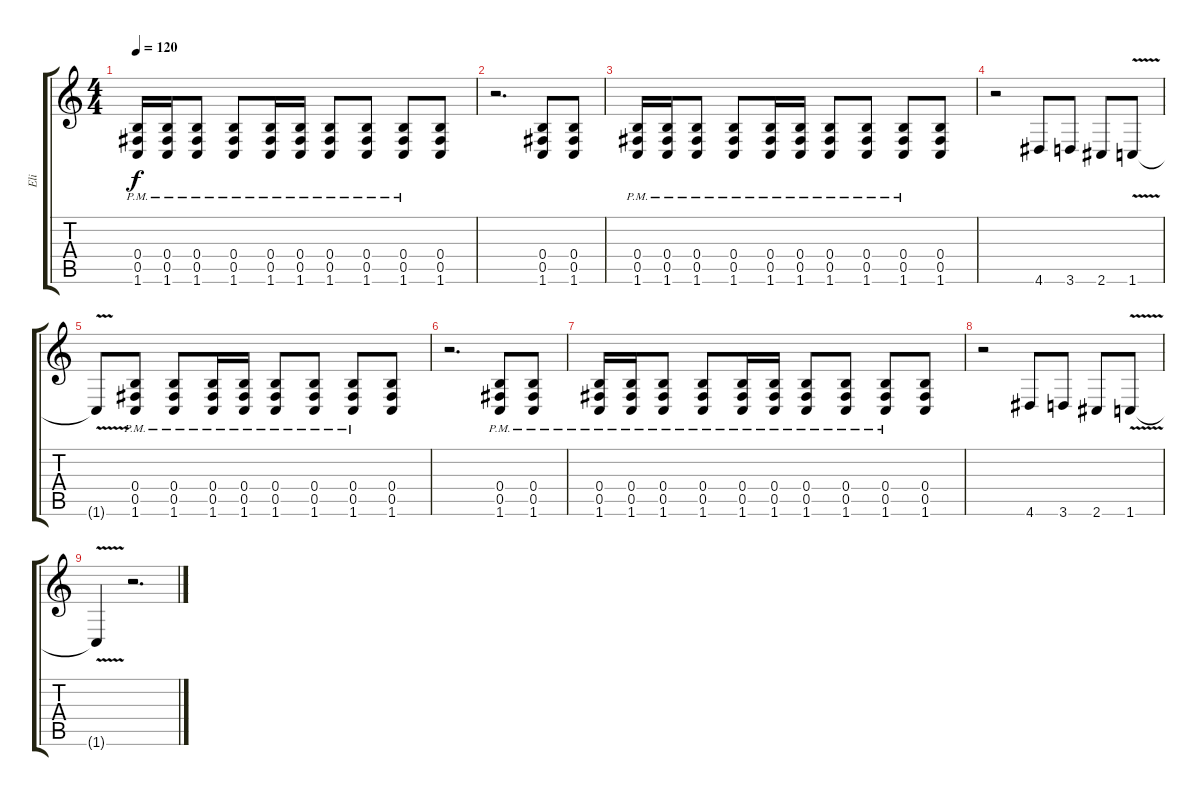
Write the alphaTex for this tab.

\track ("Eli" "Eli") {instrument distortionguitar}
\staff {score tabs}
\tuning (Db4 Ab3 E3 B2 Gb2 B1) {hide}
\ts (4 4)
\tempo 120
\clef g2
\ks c
(0.4{pm} 0.5{pm} 1.6{pm}).16{dy f volume 16} (0.4{pm} 0.5{pm} 1.6{pm}).16 (0.4{pm} 0.5{pm} 1.6{pm}).8 (0.4{pm} 0.5{pm} 1.6{pm}).8 (0.4{pm} 0.5{pm} 1.6{pm}).16 (0.4{pm} 0.5{pm} 1.6{pm}).16 (0.4{pm} 0.5{pm} 1.6{pm}).8 (0.4{pm} 0.5{pm} 1.6{pm}).8 (0.4{pm} 0.5{pm} 1.6{pm}).8 (0.4 0.5 1.6).8 |
r.2{d} (0.4 0.5 1.6).8 (0.4 0.5 1.6).8 |
(0.4{pm} 0.5{pm} 1.6{pm}).16 (0.4{pm} 0.5{pm} 1.6{pm}).16 (0.4{pm} 0.5{pm} 1.6{pm}).8 (0.4{pm} 0.5{pm} 1.6{pm}).8 (0.4{pm} 0.5{pm} 1.6{pm}).16 (0.4{pm} 0.5{pm} 1.6{pm}).16 (0.4{pm} 0.5{pm} 1.6{pm}).8 (0.4{pm} 0.5{pm} 1.6{pm}).8 (0.4{pm} 0.5{pm} 1.6{pm}).8 (0.4 0.5 1.6).8 |
r.2 4.6.8 3.6.8 2.6.8 1.6{v}.8 |
1.6{t}.8 (0.4{pm} 0.5{pm} 1.6{pm}).8 (0.4{pm} 0.5{pm} 1.6{pm}).8 (0.4{pm} 0.5{pm} 1.6{pm}).16 (0.4{pm} 0.5{pm} 1.6{pm}).16 (0.4{pm} 0.5{pm} 1.6{pm}).8 (0.4{pm} 0.5{pm} 1.6{pm}).8 (0.4{pm} 0.5{pm} 1.6{pm}).8 (0.4 0.5 1.6).8 |
r.2{d} (0.4{pm} 0.5{pm} 1.6{pm}).8 (0.4{pm} 0.5{pm} 1.6{pm}).8 |
(0.4{pm} 0.5{pm} 1.6{pm}).16 (0.4{pm} 0.5{pm} 1.6{pm}).16 (0.4{pm} 0.5{pm} 1.6{pm}).8 (0.4{pm} 0.5{pm} 1.6{pm}).8 (0.4{pm} 0.5{pm} 1.6{pm}).16 (0.4{pm} 0.5{pm} 1.6{pm}).16 (0.4{pm} 0.5{pm} 1.6{pm}).8 (0.4{pm} 0.5{pm} 1.6{pm}).8 (0.4{pm} 0.5{pm} 1.6{pm}).8 (0.4 0.5 1.6).8 |
r.2 4.6.8 3.6.8 2.6.8 1.6{v}.8 |
1.6{t}.4 r.2{d}
